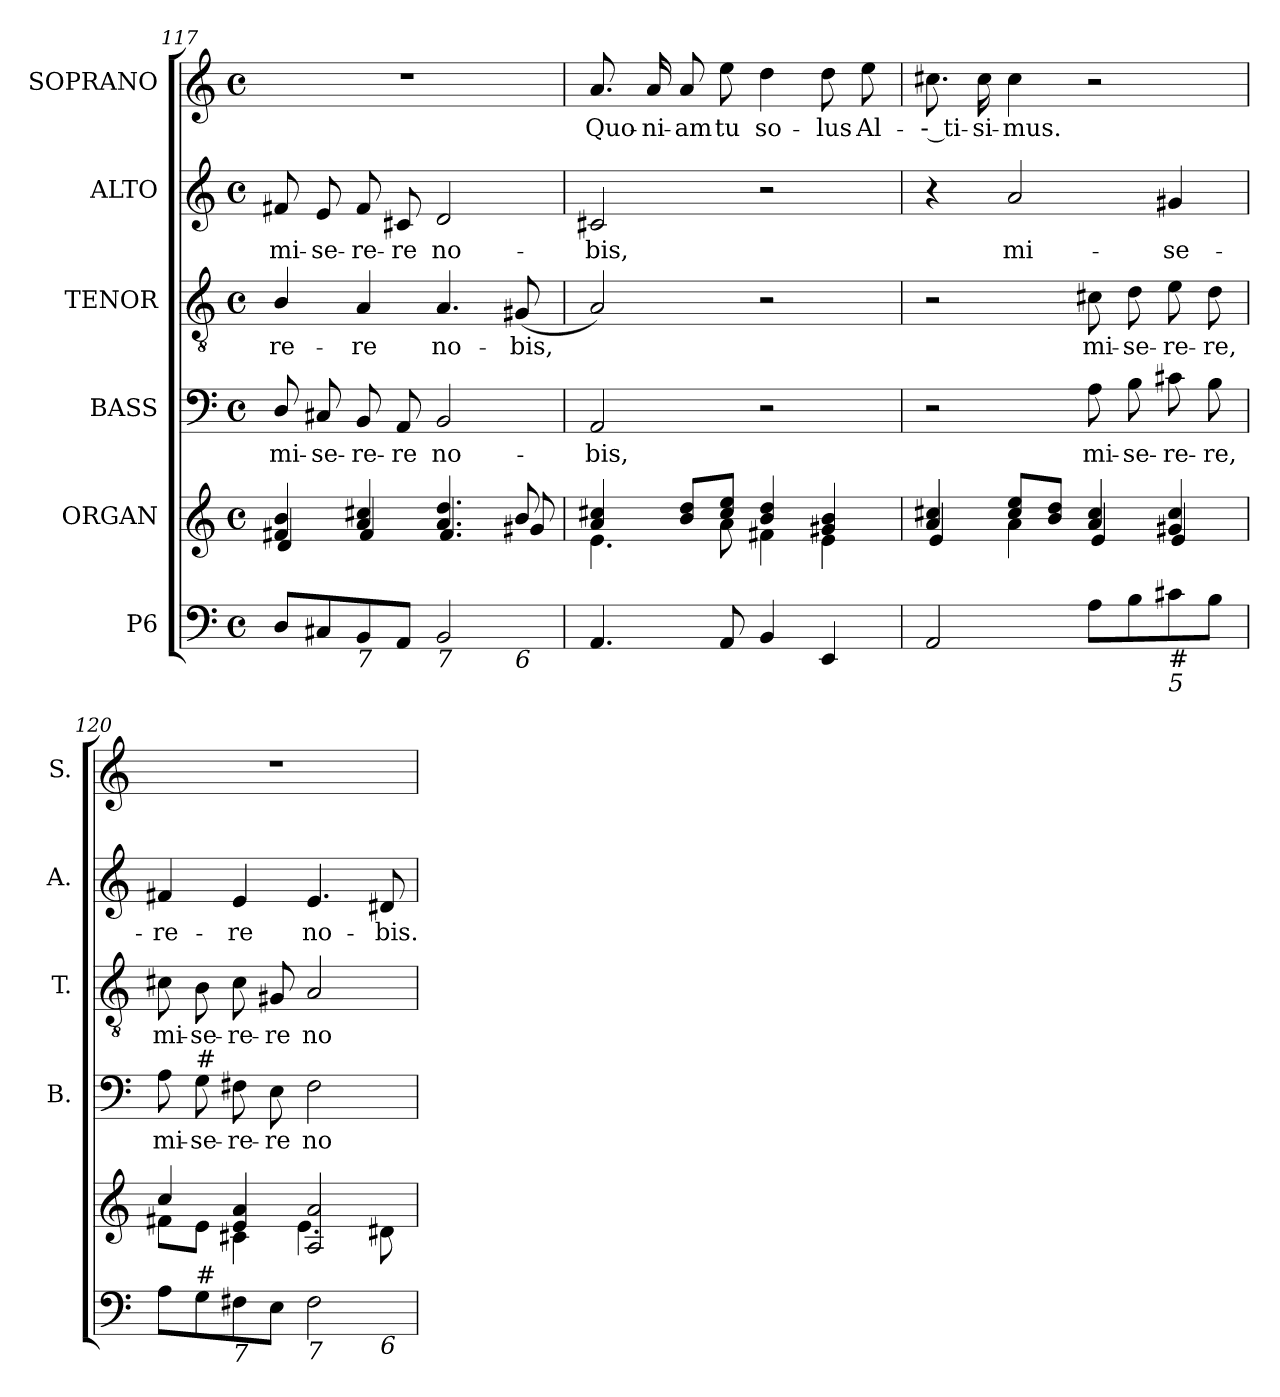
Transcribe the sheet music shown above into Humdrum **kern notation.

**kern	**kern	**kern	**text	**kern	**text	**kern	**text	**kern	**text
*part6	*part5	*part4	*part4	*part3	*part3	*part2	*part2	*part1	*part1
*staff6	*staff5	*staff4	*staff4	*staff3	*staff3	*staff2	*staff2	*staff1	*staff1
*I"P6	*I"ORGAN	*I"BASS	*	*I"TENOR	*	*I"ALTO	*	*I"SOPRANO	*
*	*	*I'B.	*	*I'T.	*	*I'A.	*	*I'S.	*
*clefF4	*clefG2	*clefF4	*	*clefGv2	*	*clefG2	*	*clefG2	*
*	*	*	*	*ITrd7c12	*	*	*	*	*
*k[]	*k[]	*k[]	*	*k[]	*	*k[]	*	*k[]	*
*C:	*C:	*C:	*	*C:	*	*C:	*	*C:	*
*M4/4	*M4/4	*M4/4	*	*M4/4	*	*M4/4	*	*M4/4	*
*met(c)	*met(c)	*met(c)	*	*met(c)	*	*met(c)	*	*met(c)	*
=117	=117	=117	=117	=117	=117	=117	=117	=117	=117
*	*^	*	*	*	*	*	*	*	*
!	!	!	!	!LO:LY:b:color=#000000	!	!	!	!	!	!
!	!	!	!	!	!	!LO:LY:b:color=#000000	!	!	!	!
!	!	!	!	!	!	!	!	!LO:LY:b:color=#000000	!	!
*^	*	*	*	*	*	*	*	*	*	*
8Di/L	2..ryy	4f#Xi/ 4bi	4di/	8Di/	mi-	4BBi/	-re-	8f#Xi/	mi-	1r	.
!	!	!	!	!	!LO:LY:b:color=#000000	!	!	!	!	!	!
!	!	!	!	!	!	!	!	!	!LO:LY:b:color=#000000	!	!
8C#Xi/	.	.	.	8C#Xi/	-se-	.	.	8ei/	-se-	.	.
!	!	!	!	!	!LO:LY:b:color=#000000	!	!	!	!	!	!
!	!	!	!	!	!	!	!LO:LY:b:color=#000000	!	!	!	!
!LO:TX:b:i:t=7	!	!	!	!	!	!	!	!	!	!	!
!	!	!	!	!	!	!	!	!	!LO:LY:b:color=#000000	!	!
8BBi/	.	4ai/ 4cc#Xi	4f#i/	8BBi/	-re-	4AAi/	-re	8f#i/	-re-	.	.
!	!	!	!	!	!LO:LY:b:color=#000000	!	!	!	!	!	!
!	!	!	!	!	!	!	!	!	!LO:LY:b:color=#000000	!	!
8AAi/J	.	.	.	8AAi/	-re	.	.	8c#Xi/	-re	.	.
!	!	!	!	!	!LO:LY:b:color=#000000	!	!	!	!	!	!
!	!	!	!	!	!	!	!LO:LY:b:color=#000000	!	!	!	!
!LO:TX:b:i:t=7	!	!	!	!	!	!	!	!	!	!	!
!	!	!	!	!	!	!	!	!	!LO:LY:b:color=#000000	!	!
2BBi/	.	4.ai/ 4.ddi	4.f#i/	2BBi/	no-	4.AAi/	no-	2di/	no-	.	.
!	!LO:TX:b:i:t=6	!	!	!	!	!	!	!	!	!	!
!	!	!	!	!	!	!	!LO:LY:b:color=#000000	!	!	!	!
.	8ryy	8bi/	8g#Xi/	.	.	(8GG#Xi/	-bis,	.	.	.	.
*v	*v	*	*	*	*	*	*	*	*	*	*
=118	=118	=118	=118	=118	=118	=118	=118	=118	=118	=118
*^	*	*	*	*	*	*	*	*	*	*
!	!	!	!	!	!LO:LY:b:color=#000000	!	!	!	!	!	!
*v	*v	*	*	*	*	*	*	*	*	*	*
*^	*	*	*	*	*	*	*	*	*	*
!	!	!	!	!	!	!	!	!	!LO:LY:b:color=#000000	!	!
*v	*v	*	*	*	*	*	*	*	*	*	*
*^	*	*	*	*	*	*	*	*	*	*
!	!	!	!	!	!	!	!	!	!	!	!LO:LY:b:color=#000000
*v	*v	*	*	*	*	*	*	*	*	*	*
4.AAi/	4ai/ 4cc#Xi	4.ei\	2AAi/	-bis,	2AAi/)	.	2c#Xi/	-bis,	8.ai/	Quo-
!	!	!	!	!	!	!	!	!	!	!LO:LY:b:color=#000000
.	.	.	.	.	.	.	.	.	16ai/	-ni-
!	!	!	!	!	!	!	!	!	!	!LO:LY:b:color=#000000
.	8bi/ 8ddiL	.	.	.	.	.	.	.	8ai/	-am
!	!	!	!	!	!	!	!	!	!	!LO:LY:b:color=#000000
8AAi/	8cc#i/ 8eeiJ	8ai\	.	.	.	.	.	.	8eei\	tu
!	!	!	!	!	!	!	!	!	!	!LO:LY:b:color=#000000
4BBi/	4bi/ 4ddi	4f#Xi\	2r	.	2r	.	2r	.	4ddi\	so-
!	!	!	!	!	!	!	!	!	!	!LO:LY:b:color=#000000
4EEi/	4g#Xi/ 4bi	4ei\	.	.	.	.	.	.	8ddi\	-lus
!	!	!	!	!	!	!	!	!	!	!LO:LY:b:color=#000000
.	.	.	.	.	.	.	.	.	8eei\	Al-
!!LO:LB:g=z
=119	=119	=119	=119	=119	=119	=119	=119	=119	=119	=119
!	!	!	!	!	!	!	!	!	!	!LO:LY:b:color=#000000
2AAi/	4ai/ 4cc#Xi	4ei/	2r	.	2r	.	4r	.	8.cc#Xi\	-- ti-
!	!	!	!	!	!	!	!	!	!	!LO:LY:b:color=#000000
.	.	.	.	.	.	.	.	.	16cc#i\	-si-
!	!	!	!	!	!	!	!	!LO:LY:b:color=#000000	!	!
!	!	!	!	!	!	!	!	!	!	!LO:LY:b:color=#000000
.	8cc#i/ 8eeiL	4ai\	.	.	.	.	2ai/	mi-	4cc#i\	-mus.
.	8bi/ 8ddiJ	.	.	.	.	.	.	.	.	.
!	!	!	!	!LO:LY:b:color=#000000	!	!	!	!	!	!
!	!	!	!	!	!	!LO:LY:b:color=#000000	!	!	!	!
8Ai\L	4ai/ 4cc#i	4ei/	8Ai\	mi-	8C#Xi\	mi-	.	.	2r	.
!	!	!	!	!LO:LY:b:color=#000000	!	!	!	!	!	!
!	!	!	!	!	!	!LO:LY:b:color=#000000	!	!	!	!
8Bi\	.	.	8Bi\	-se-	8Di\	-se-	.	.	.	.
!	!	!	!	!LO:LY:b:color=#000000	!	!	!	!	!	!
!	!	!	!	!	!	!LO:LY:b:color=#000000	!	!	!	!
!LO:TX:b:t=#	!	!	!	!	!	!	!	!	!	!
!LO:TX:b:i:t=5	!	!	!	!	!	!	!	!	!	!
!	!	!	!	!	!	!	!	!LO:LY:b:color=#000000	!	!
8c#Xi\	4g#Xi/ 4cc#i	4ei/	8c#Xi\	-re-	8Ei\	-re-	4g#Xi/	-se-	.	.
!	!	!	!	!LO:LY:b:color=#000000	!	!	!	!	!	!
!	!	!	!	!	!	!LO:LY:b:color=#000000	!	!	!	!
8Bi\J	.	.	8Bi\	-re,	8Di\	-re,	.	.	.	.
=120	=120	=120	=120	=120	=120	=120	=120	=120	=120	=120
!	!	!	!	!LO:LY:b:color=#000000	!	!	!	!	!	!
!	!	!	!	!	!	!LO:LY:b:color=#000000	!	!	!	!
!LO:TX:b:t=#	!	!	!	!	!	!	!	!	!	!
!LO:TX:b:i:t=6	!	!	!	!	!	!	!	!	!	!
!	!	!	!	!	!	!	!	!LO:LY:b:color=#000000	!	!
*^	*	*	*	*	*	*	*	*	*	*
8Ai\L	2..ryy	4cci/	8f#Xi\L	8Ai\	mi-	8C#Xi\	mi-	4f#Xi/	-re-	1r	.
!	!	!	!	!	!LO:LY:b:color=#000000	!	!	!	!	!	!
!	!	!	!	!LO:TX:a:t=#	!	!	!	!	!	!	!
!LO:TX:a:t=#	!	!	!	!	!	!	!	!	!	!	!
!	!	!	!	!	!	!	!LO:LY:b:color=#000000	!	!	!	!
8Gi\	.	.	8ei\J	8Gi\	-se-	8BBi\	-se-	.	.	.	.
!	!	!	!	!	!LO:LY:b:color=#000000	!	!	!	!	!	!
!	!	!	!	!	!	!	!LO:LY:b:color=#000000	!	!	!	!
!LO:TX:b:i:t=7	!	!	!	!	!	!	!	!	!	!	!
!	!	!	!	!	!	!	!	!	!LO:LY:b:color=#000000	!	!
8F#Xi\	.	4ei/ 4ai	4c#Xi\	8F#Xi\	-re-	8C#i\	-re-	4ei/	-re	.	.
!	!	!	!	!	!LO:LY:b:color=#000000	!	!	!	!	!	!
!	!	!	!	!	!	!	!LO:LY:b:color=#000000	!	!	!	!
8Ei\J	.	.	.	8Ei\	-re	8GG#Xi/	-re	.	.	.	.
!	!	!	!	!	!LO:LY:b:color=#000000	!	!	!	!	!	!
!	!	!	!	!	!	!	!LO:LY:b:color=#000000	!	!	!	!
!LO:TX:b:i:t=7	!	!	!	!	!	!	!	!	!	!	!
!	!	!	!	!	!	!	!	!	!LO:LY:b:color=#000000	!	!
2F#i\	.	2Ai/ 2ai	4.ei\	2F#i\	no-	2AAi/	no-	4.ei/	no-	.	.
!	!LO:TX:b:i:t=6	!	!	!	!	!	!	!	!	!	!
!	!	!	!	!	!	!	!	!	!LO:LY:b:color=#000000	!	!
.	8ryy	.	8d#Xi\	.	.	.	.	8d#Xi/	-bis.	.	.
*v	*v	*	*	*	*	*	*	*	*	*	*
*	*v	*v	*	*	*	*	*	*	*	*
=	=	=	=	=	=	=	=	=	=
*-	*-	*-	*-	*-	*-	*-	*-	*-	*-
